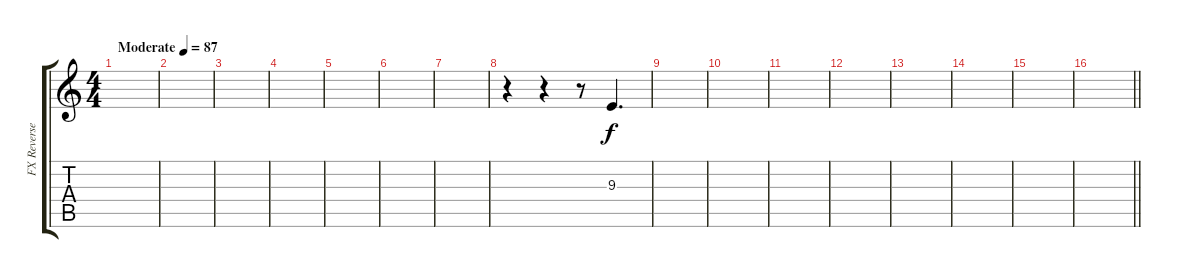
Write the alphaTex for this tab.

\track ("FX Reversed Cymbal" "FX Reverse") {instrument reversecymbal}
\staff {score tabs}
\tuning (E4 B3 G3 D3 A2 E2) {hide}
\ts (4 4)
\tempo (87 "Moderate")
\clef g2
\ks c
|
|
|
|
|
|
|
r.4 r.4 r.8 9.3.4{d} |
|
|
|
|
|
|
|
\barLineRight lightlight
